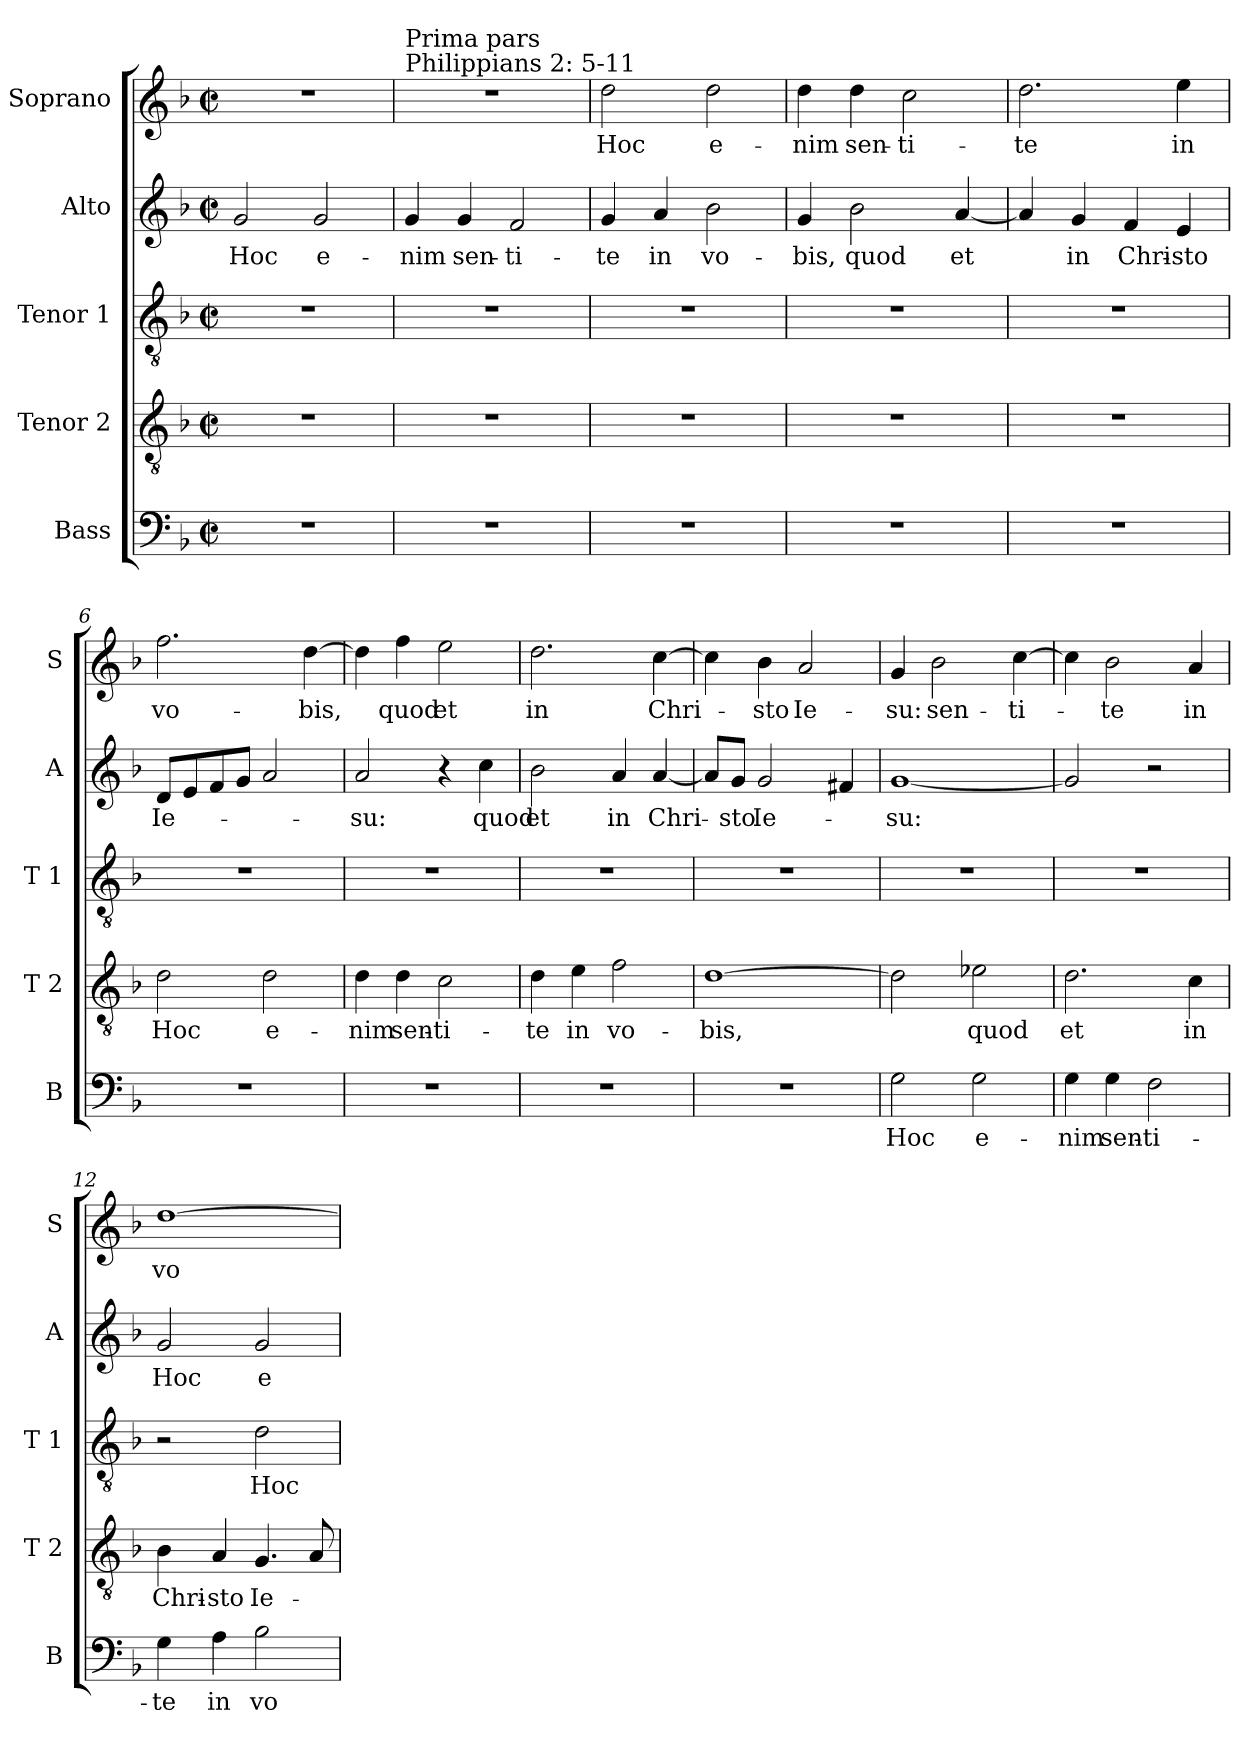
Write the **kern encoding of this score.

**kern	**text	**kern	**text	**kern	**text	**kern	**text	**kern	**text
*part5	*part5	*part4	*part4	*part3	*part3	*part2	*part2	*part1	*part1
*staff5	*staff5	*staff4	*staff4	*staff3	*staff3	*staff2	*staff2	*staff1	*staff1
*I"Bass	*	*I"Tenor 2	*	*I"Tenor 1	*	*I"Alto	*	*I"Soprano	*
*I'B	*	*I'T 2	*	*I'T 1	*	*I'A	*	*I'S	*
*clefF4	*	*clefGv2	*	*clefGv2	*	*clefG2	*	*clefG2	*
*k[b-]	*	*k[b-]	*	*k[b-]	*	*k[b-]	*	*k[b-]	*
*F:	*	*F:	*	*F:	*	*F:	*	*F:	*
*M2/2	*	*M2/2	*	*M2/2	*	*M2/2	*	*M2/2	*
*met(c|)	*	*met(c|)	*	*met(c|)	*	*met(c|)	*	*met(c|)	*
=1	=1	=1	=1	=1	=1	=1	=1	=1	=1
1r	.	1r	.	1r	.	2g/	Hoc	1r	.
.	.	.	.	.	.	2g/	e-	.	.
=2	=2	=2	=2	=2	=2	=2	=2	=2	=2
!	!	!	!	!	!	!	!	!LO:TX:a:t=Philippians 2&colon; 5-11	!
!	!	!	!	!	!	!	!	!LO:TX:a:t=Prima pars	!
1r	.	1r	.	1r	.	4g/	-nim	1r	.
.	.	.	.	.	.	4g/	sen-	.	.
.	.	.	.	.	.	2f/	-ti-	.	.
=3	=3	=3	=3	=3	=3	=3	=3	=3	=3
1r	.	1r	.	1r	.	4g/	-te	2dd\	Hoc
.	.	.	.	.	.	4a/	in	.	.
.	.	.	.	.	.	2b-\	vo-	2dd\	e-
=4	=4	=4	=4	=4	=4	=4	=4	=4	=4
1r	.	1r	.	1r	.	4g/	-bis,	4dd\	-nim
.	.	.	.	.	.	2b-\	quod	4dd\	sen-
.	.	.	.	.	.	.	.	2cc\	-ti-
.	.	.	.	.	.	[4a/	et	.	.
=5	=5	=5	=5	=5	=5	=5	=5	=5	=5
1r	.	1r	.	1r	.	4a/]	.	2.dd\	-te
.	.	.	.	.	.	4g/	in	.	.
.	.	.	.	.	.	4f/	Chri-	.	.
.	.	.	.	.	.	4e/	-sto	4ee\	in
!!LO:LB:g=z
=6	=6	=6	=6	=6	=6	=6	=6	=6	=6
1r	.	2d\	Hoc	1r	.	8d/L	Ie-	2.ff\	vo-
.	.	.	.	.	.	8e/	.	.	.
.	.	.	.	.	.	8f/	.	.	.
.	.	.	.	.	.	8g/J	.	.	.
.	.	2d\	e-	.	.	2a/	.	.	.
.	.	.	.	.	.	.	.	[4dd\	-bis,
=7	=7	=7	=7	=7	=7	=7	=7	=7	=7
1r	.	4d\	-nim	1r	.	2a/	-su:	4dd\]	.
.	.	4d\	sen-	.	.	.	.	4ff\	quod
.	.	2c\	-ti-	.	.	4r	.	2ee\	et
.	.	.	.	.	.	4cc\	quod	.	.
=8	=8	=8	=8	=8	=8	=8	=8	=8	=8
1r	.	4d\	-te	1r	.	2b-\	et	2.dd\	in
.	.	4e\	in	.	.	.	.	.	.
.	.	2f\	vo-	.	.	4a/	in	.	.
.	.	.	.	.	.	[4a/	Chri-	[4cc\	Chri-
=9	=9	=9	=9	=9	=9	=9	=9	=9	=9
1r	.	[1d	-bis,	1r	.	8a/L]	.	4cc\]	.
.	.	.	.	.	.	8g/J	-sto	.	.
.	.	.	.	.	.	2g/	Ie-	4b-\	-sto
.	.	.	.	.	.	.	.	2a/	Ie-
.	.	.	.	.	.	4f#X/	.	.	.
=10	=10	=10	=10	=10	=10	=10	=10	=10	=10
2G\	Hoc	2d\]	.	1r	.	[1g	-su:	4g/	-su:
.	.	.	.	.	.	.	.	2b-\	sen-
2G\	e-	2e-X\	quod	.	.	.	.	.	.
.	.	.	.	.	.	.	.	[4cc\	-ti-
!!LO:PB:g=z
=11	=11	=11	=11	=11	=11	=11	=11	=11	=11
4G\	-nim	2.d\	et	1r	.	2g/]	.	4cc\]	.
4G\	sen-	.	.	.	.	.	.	2b-\	-te
2F\	-ti-	.	.	.	.	2r	.	.	.
.	.	4c\	in	.	.	.	.	4a/	in
=12	=12	=12	=12	=12	=12	=12	=12	=12	=12
4G\	-te	4B-\	Chri-	2r	.	2g/	Hoc	[1dd	vo-
4A\	in	4A/	-sto	.	.	.	.	.	.
2B-\	vo-	4.G/	Ie-	2d\	Hoc	2g/	e-	.	.
.	.	8A/	.	.	.	.	.	.	.
=	=	=	=	=	=	=	=	=	=
*-	*-	*-	*-	*-	*-	*-	*-	*-	*-
